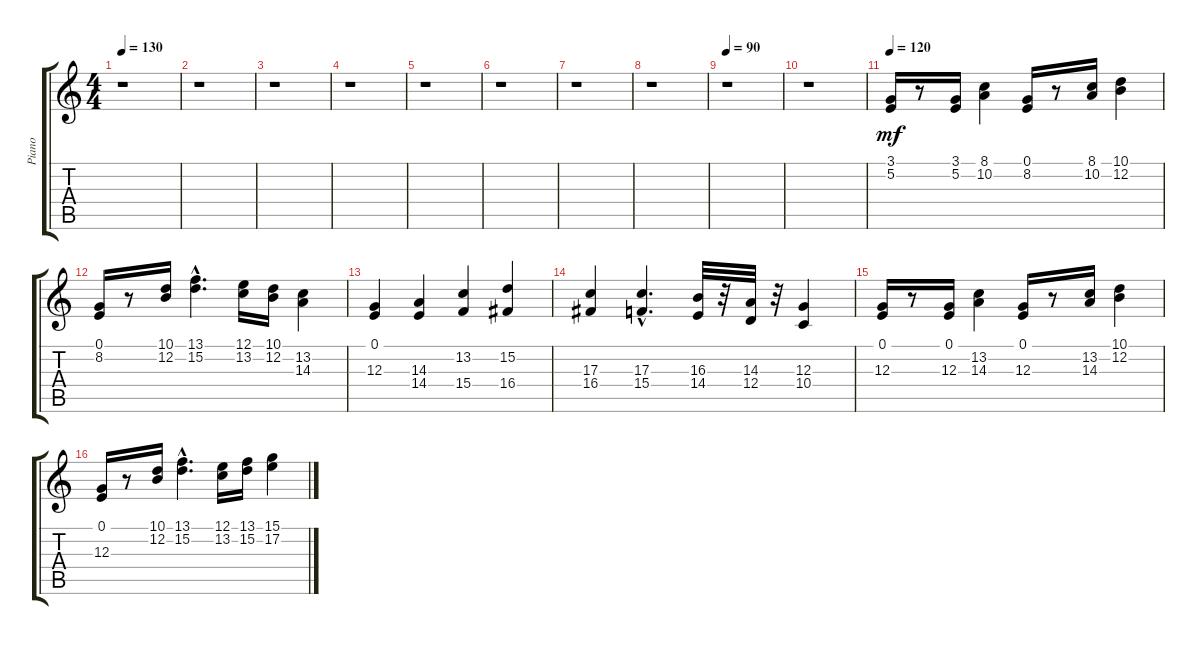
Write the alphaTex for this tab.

\track ("Piano" "Piano") {instrument acousticgrandpiano}
\staff {score tabs}
\tuning (E4 B3 G3 D3 A2 E2) {hide}
\ts (4 4)
\tempo 130
\clef g2
\ks c
r.1{dy mf} |
r.1 |
r.1 |
r.1 |
r.1 |
r.1 |
r.1 |
r.1 |
\tempo 90
r.1 |
r.1 |
\tempo 120
(3.1 5.2).16 r.8 (3.1 5.2).16 (8.1 10.2).4 (0.1 8.2).16 r.8 (8.1 10.2).16 (10.1 12.2).4 |
(0.1 8.2).16 r.8 (10.1 12.2).16 (13.1{hac} 15.2{hac}).4{d} (12.1 13.2).16 (10.1 12.2).16 (13.2 14.3).4 |
(0.1 12.3).4 (14.3 14.4).4 (13.2 15.4).4 (15.2 16.4).4 |
(17.3 16.4).4 (17.3{hac} 15.4{hac}).4{d} (16.3 14.4).32 r.32 (14.3 12.4).32 r.32 (12.3 10.4).4 |
(0.1 12.3).16 r.8 (0.1 12.3).16 (13.2 14.3).4 (0.1 12.3).16 r.8 (13.2 14.3).16 (10.1 12.2).4 |
(0.1 12.3).16 r.8 (10.1 12.2).16 (13.1{hac} 15.2{hac}).4{d} (12.1 13.2).16 (13.1 15.2).16 (15.1 17.2).4
